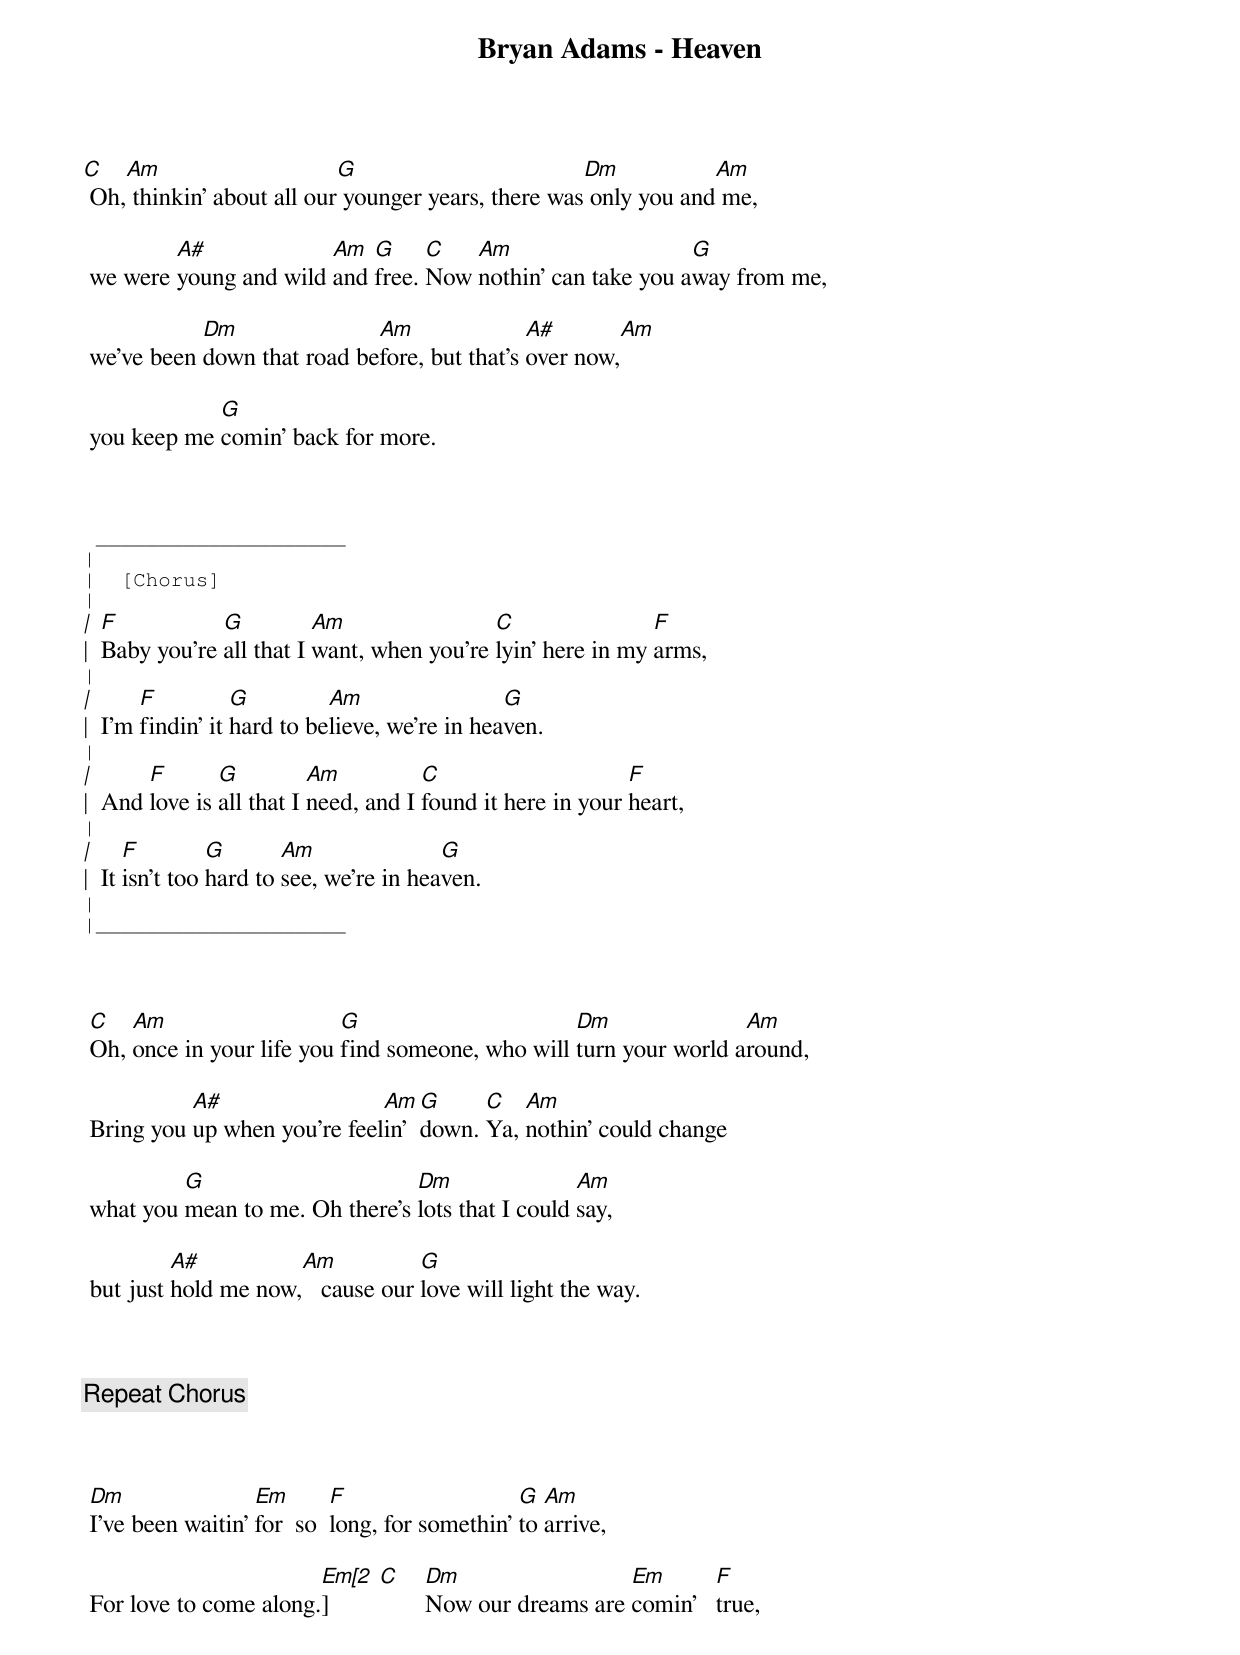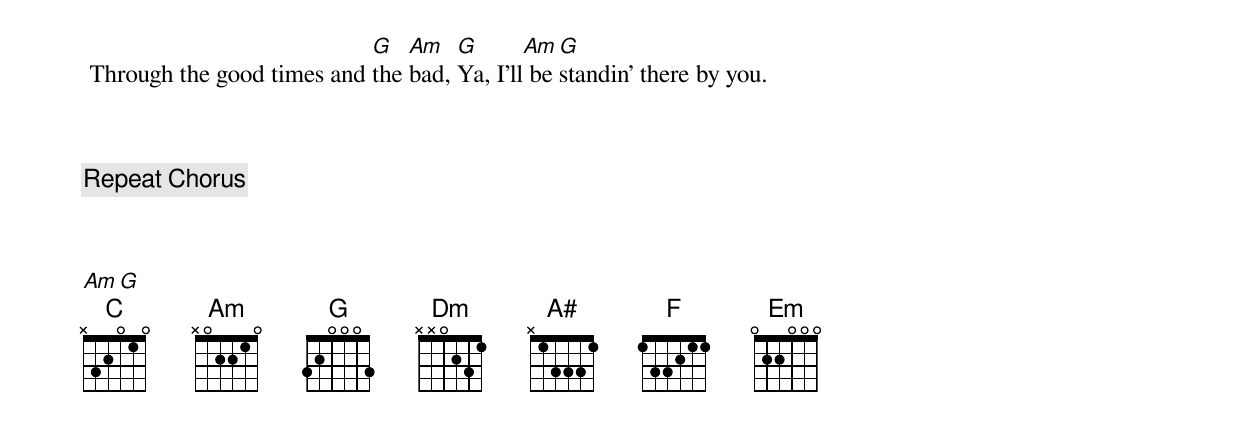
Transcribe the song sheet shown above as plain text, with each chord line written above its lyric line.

Bryan Adams - Heaven

C   Am                     G                        Dm           Am
 Oh, thinkin' about all our younger years, there was only you and me,

         A#             Am  G     C   Am                    G
 we were young and wild and free. Now nothin' can take you away from me,

            Dm               Am               A#        Am
 we've been down that road before, but that's over now,

             G
 you keep me comin' back for more.



 ____________________
|
|  [Chorus]
|
|  F           G          Am                C                F
|  Baby you're all that I want, when you're lyin' here in my arms,
|
|      F          G         Am                 G
|  I'm findin' it hard to believe, we're in heaven.
|
|      F       G          Am          C                     F
|  And love is all that I need, and I found it here in your heart,
|
|     F         G       Am               G
|  It isn't too hard to see, we're in heaven.
|
|____________________



 C   Am                    G                      Dm               Am
 Oh, once in your life you find someone, who will turn your world around,

           A#                 Am  G     C   Am
 Bring you up when you're feelin' down. Ya, nothin' could change

          G                      Dm                Am
 what you mean to me. Oh there's lots that I could say,

          A#          Am           G
 but just hold me now,   cause our love will light the way.



 [Repeat Chorus]



 Dm                Em       F                   G  Am
 I've been waitin' for  so  long, for somethin' to arrive,

                        Em[2]   C   Dm                 Em       F
 For love to come along.            Now our dreams are comin'   true,

                            G   Am   G       Am  G
 Through the good times and the bad, Ya, I'll be standin' there by you.



 [Repeat Chorus]



 Am  G
